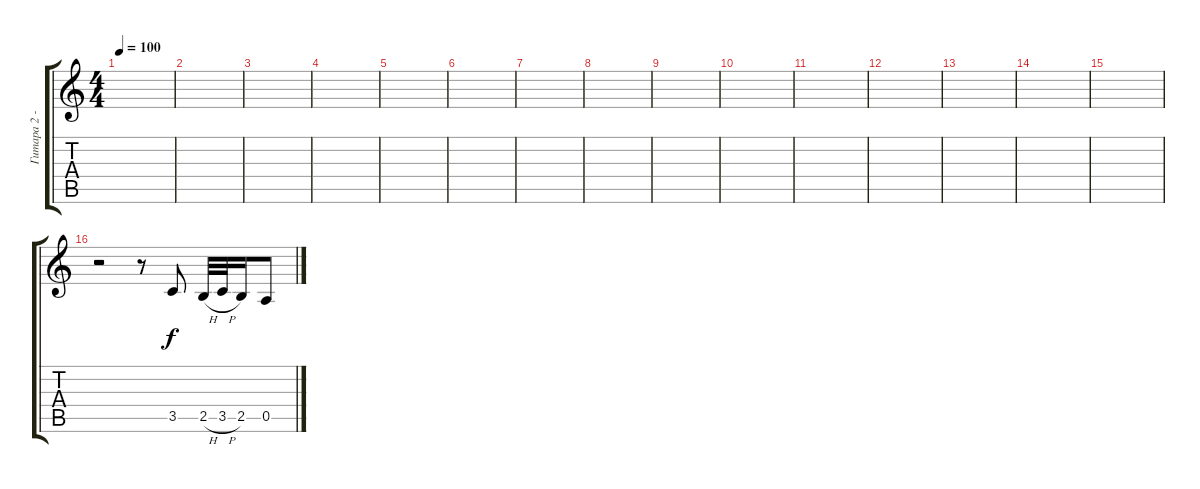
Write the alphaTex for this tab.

\track ("Гитара 2 - Рисунок" "Гитара 2 -") {instrument acousticguitarsteel}
\staff {score tabs}
\tuning (E4 B3 G3 D3 A2 E2) {hide}
\ts (4 4)
\tempo 100
\clef g2
\ks c
|
|
|
|
|
|
|
|
|
|
|
|
|
|
|
r.2 r.8 3.5.8 2.5{h}.32 3.5{h}.32 2.5.16 0.5.8
